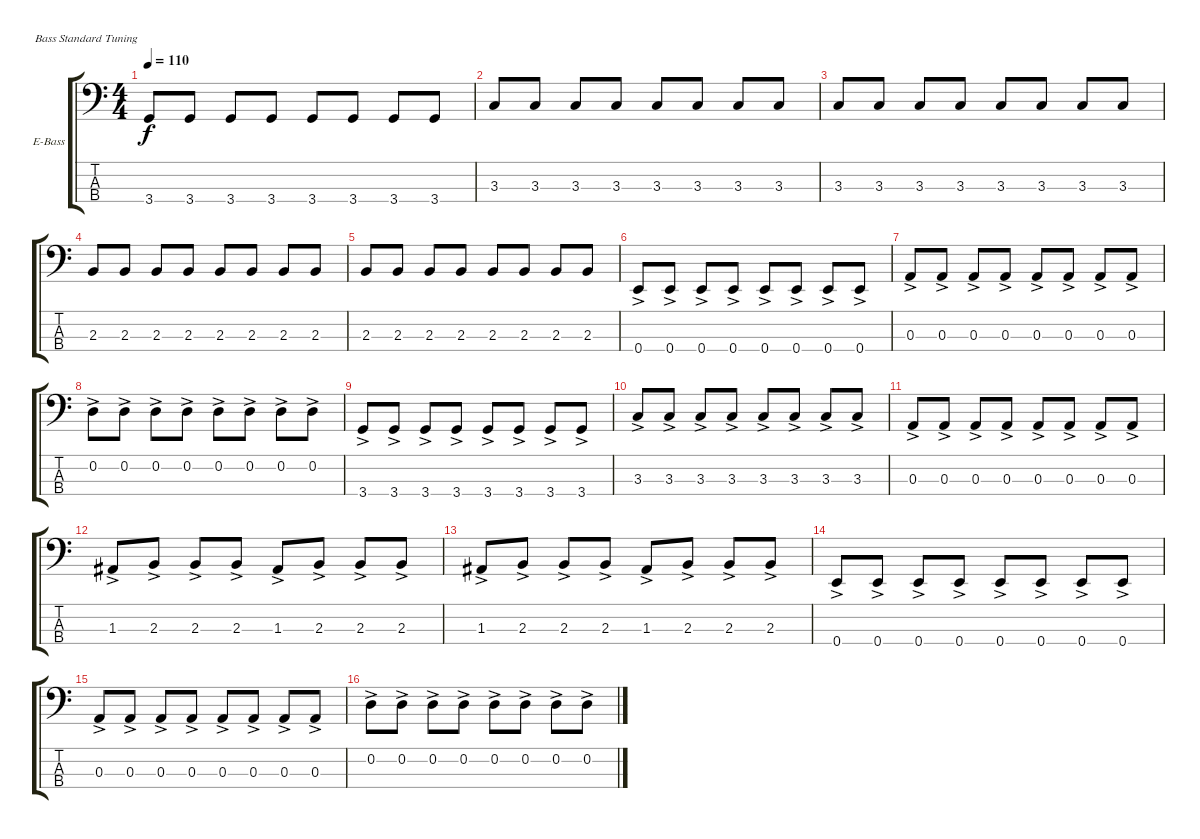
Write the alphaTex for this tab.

\bracketExtendMode groupsimilarinstruments
\firstSystemTrackNameOrientation horizontal
\otherSystemsTrackNameOrientation horizontal
\track ("Electric Bass" "E-Bass") {instrument electricbassfinger}
\staff {score tabs}
\tuning (G2 D2 A1 E1)
\ts (4 4)
\tempo 110
\clef f4
\ks c
3.4.8{dy f} 3.4.8 3.4.8 3.4.8 3.4.8 3.4.8 3.4.8 3.4.8 |
3.3.8 3.3.8 3.3.8 3.3.8 3.3.8 3.3.8 3.3.8 3.3.8 |
3.3.8 3.3.8 3.3.8 3.3.8 3.3.8 3.3.8 3.3.8 3.3.8 |
2.3.8 2.3.8 2.3.8 2.3.8 2.3.8 2.3.8 2.3.8 2.3.8 |
2.3.8 2.3.8 2.3.8 2.3.8 2.3.8 2.3.8 2.3.8 2.3.8 |
0.4{ac}.8 0.4{ac}.8 0.4{ac}.8 0.4{ac}.8 0.4{ac}.8 0.4{ac}.8 0.4{ac}.8 0.4{ac}.8 |
0.3{ac}.8 0.3{ac}.8 0.3{ac}.8 0.3{ac}.8 0.3{ac}.8 0.3{ac}.8 0.3{ac}.8 0.3{ac}.8 |
0.2{ac}.8 0.2{ac}.8 0.2{ac}.8 0.2{ac}.8 0.2{ac}.8 0.2{ac}.8 0.2{ac}.8 0.2{ac}.8 |
3.4{ac}.8 3.4{ac}.8 3.4{ac}.8 3.4{ac}.8 3.4{ac}.8 3.4{ac}.8 3.4{ac}.8 3.4{ac}.8 |
3.3{ac}.8 3.3{ac}.8 3.3{ac}.8 3.3{ac}.8 3.3{ac}.8 3.3{ac}.8 3.3{ac}.8 3.3{ac}.8 |
0.3{ac}.8 0.3{ac}.8 0.3{ac}.8 0.3{ac}.8 0.3{ac}.8 0.3{ac}.8 0.3{ac}.8 0.3{ac}.8 |
1.3{ac}.8 2.3{ac}.8 2.3{ac}.8 2.3{ac}.8 1.3{ac}.8 2.3{ac}.8 2.3{ac}.8 2.3{ac}.8 |
1.3{ac}.8 2.3{ac}.8 2.3{ac}.8 2.3{ac}.8 1.3{ac}.8 2.3{ac}.8 2.3{ac}.8 2.3{ac}.8 |
0.4{ac}.8 0.4{ac}.8 0.4{ac}.8 0.4{ac}.8 0.4{ac}.8 0.4{ac}.8 0.4{ac}.8 0.4{ac}.8 |
0.3{ac}.8 0.3{ac}.8 0.3{ac}.8 0.3{ac}.8 0.3{ac}.8 0.3{ac}.8 0.3{ac}.8 0.3{ac}.8 |
0.2{ac}.8 0.2{ac}.8 0.2{ac}.8 0.2{ac}.8 0.2{ac}.8 0.2{ac}.8 0.2{ac}.8 0.2{ac}.8
